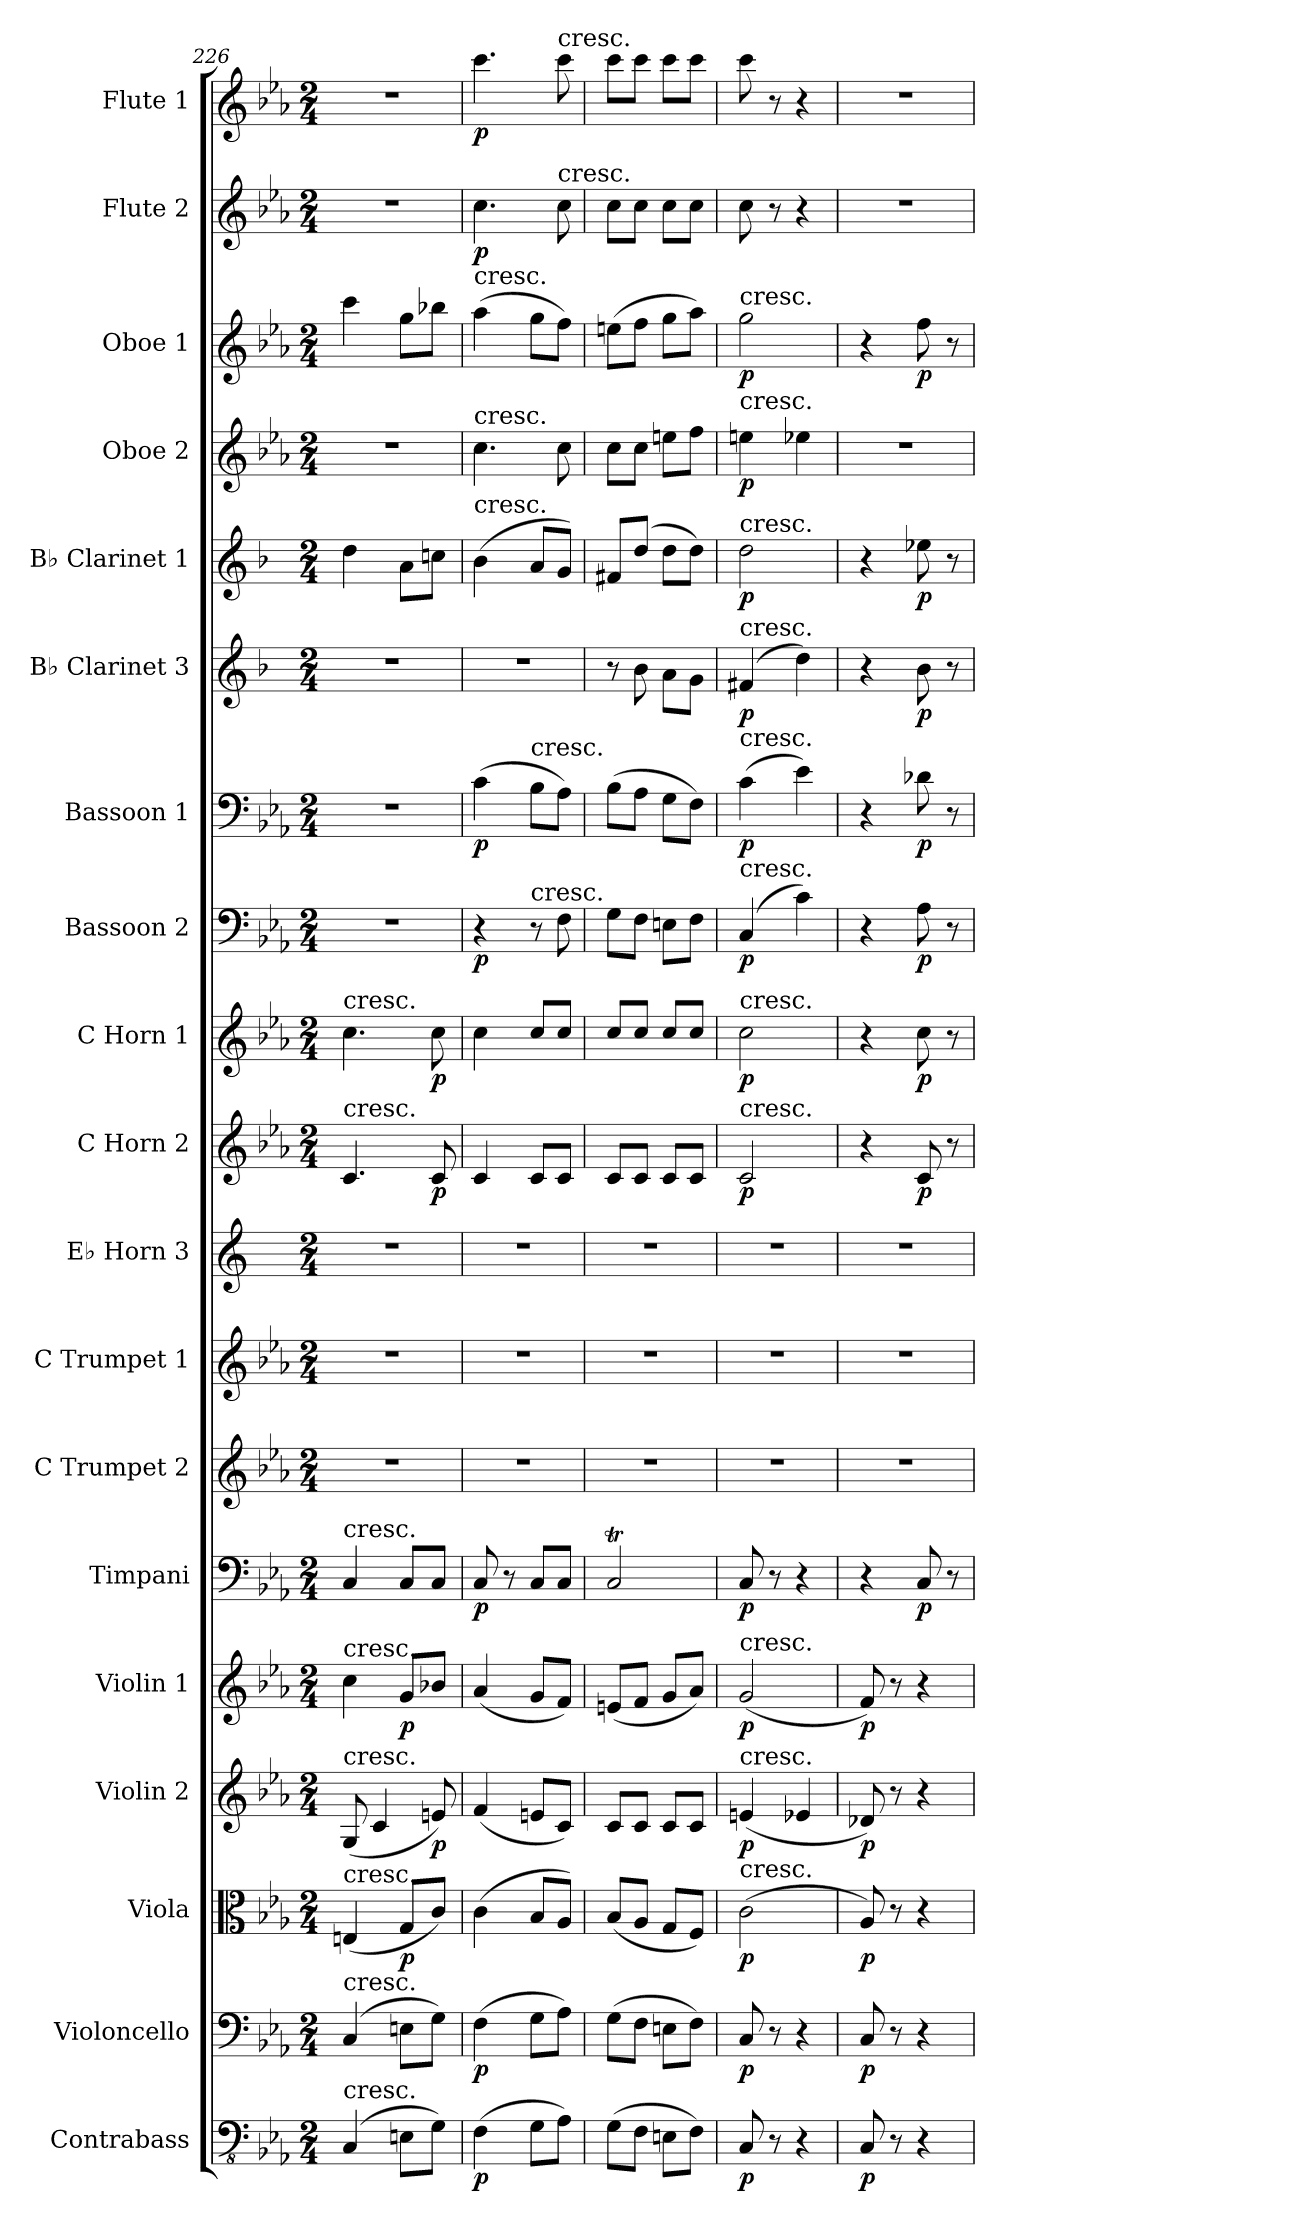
**kern	**dynam	**kern	**dynam	**kern	**dynam	**kern	**dynam	**kern	**dynam	**kern	**dynam	**kern	**kern	**kern	**kern	**dynam	**kern	**dynam	**kern	**dynam	**kern	**dynam	**kern	**dynam	**kern	**dynam	**kern	**dynam	**kern	**dynam	**kern	**dynam	**kern	**dynam
*part19	*part19	*part18	*part18	*part17	*part17	*part16	*part16	*part15	*part15	*part14	*part14	*part13	*part12	*part11	*part10	*part10	*part9	*part9	*part8	*part8	*part7	*part7	*part6	*part6	*part5	*part5	*part4	*part4	*part3	*part3	*part2	*part2	*part1	*part1
*staff19	*staff19	*staff18	*staff18	*staff17	*staff17	*staff16	*staff16	*staff15	*staff15	*staff14	*staff14	*staff13	*staff12	*staff11	*staff10	*staff10	*staff9	*staff9	*staff8	*staff8	*staff7	*staff7	*staff6	*staff6	*staff5	*staff5	*staff4	*staff4	*staff3	*staff3	*staff2	*staff2	*staff1	*staff1
*I"Contrabass	*	*I"Violoncello	*	*I"Viola	*	*I"Violin 2	*	*I"Violin 1	*	*I"Timpani	*	*I"C Trumpet 2	*I"C Trumpet 1	*I"E♭ Horn 3	*I"C Horn 2	*	*I"C Horn 1	*	*I"Bassoon 2	*	*I"Bassoon 1	*	*I"B♭ Clarinet 3	*	*I"B♭ Clarinet 1	*	*I"Oboe 2	*	*I"Oboe 1	*	*I"Flute 2	*	*I"Flute 1	*
*I'Cb	*	*I'Vc	*	*I'Vla	*	*I'Vln 2	*	*I'Vln 1	*	*I'Timp	*	*I'Tpt 2	*I'Tpt 1	*I'Hn 3	*I'Hn 2	*	*I'Hn 1	*	*I'Bsn 2	*	*I'Bsn 1	*	*I'Cl 2	*	*I'Cl 1	*	*I'Ob 2	*	*I'Ob 1	*	*I'Fl 2	*	*I'Fl 1	*
*clefFv4	*	*clefF4	*	*clefC3	*	*clefG2	*	*clefG2	*	*clefF4	*	*clefG2	*clefG2	*clefG2	*clefG2	*	*clefG2	*	*clefF4	*	*clefF4	*	*clefG2	*	*clefG2	*	*clefG2	*	*clefG2	*	*clefG2	*	*clefG2	*
*	*	*	*	*	*	*	*	*	*	*	*	*	*	*ITrd5c9	*ITrd7c12	*	*ITrd7c12	*	*	*	*	*	*ITrd1c2	*	*ITrd1c2	*	*	*	*	*	*	*	*	*
*k[b-e-a-]	*	*k[b-e-a-]	*	*k[b-e-a-]	*	*k[b-e-a-]	*	*k[b-e-a-]	*	*k[b-e-a-]	*	*k[b-e-a-]	*k[b-e-a-]	*k[b-e-a-]	*k[b-e-a-]	*	*k[b-e-a-]	*	*k[b-e-a-]	*	*k[b-e-a-]	*	*k[b-e-a-]	*	*k[b-e-a-]	*	*k[b-e-a-]	*	*k[b-e-a-]	*	*k[b-e-a-]	*	*k[b-e-a-]	*
*M2/4	*	*M2/4	*	*M2/4	*	*M2/4	*	*M2/4	*	*M2/4	*	*M2/4	*M2/4	*M2/4	*M2/4	*	*M2/4	*	*M2/4	*	*M2/4	*	*M2/4	*	*M2/4	*	*M2/4	*	*M2/4	*	*M2/4	*	*M2/4	*
=226	=226	=226	=226	=226	=226	=226	=226	=226	=226	=226	=226	=226	=226	=226	=226	=226	=226	=226	=226	=226	=226	=226	=226	=226	=226	=226	=226	=226	=226	=226	=226	=226	=226	=226
!	!	!	!	!	!	!	!	!	!	!	!	!	!	!	!	!	!LO:TX:a:t=cresc.	!	!	!	!	!	!	!	!	!	!	!	!	!	!	!	!	!
!	!	!	!	!	!	!	!	!	!	!	!	!	!	!	!LO:TX:a:t=cresc.	!	!	!	!	!	!	!	!	!	!	!	!	!	!	!	!	!	!	!
!	!	!	!	!	!	!	!	!	!	!LO:TX:a:t=cresc.	!	!	!	!	!	!	!	!	!	!	!	!	!	!	!	!	!	!	!	!	!	!	!	!
!	!	!	!	!	!	!	!	!LO:TX:a:t=cresc.	!	!	!	!	!	!	!	!	!	!	!	!	!	!	!	!	!	!	!	!	!	!	!	!	!	!
!	!	!	!	!	!	!LO:TX:a:t=cresc.	!	!	!	!	!	!	!	!	!	!	!	!	!	!	!	!	!	!	!	!	!	!	!	!	!	!	!	!
!	!	!	!	!LO:TX:a:t=cresc.	!	!	!	!	!	!	!	!	!	!	!	!	!	!	!	!	!	!	!	!	!	!	!	!	!	!	!	!	!	!
!	!	!LO:TX:a:t=cresc.	!	!	!	!	!	!	!	!	!	!	!	!	!	!	!	!	!	!	!	!	!	!	!	!	!	!	!	!	!	!	!	!
!LO:TX:a:t=cresc.	!	!	!	!	!	!	!	!	!	!	!	!	!	!	!	!	!	!	!	!	!	!	!	!	!	!	!	!	!	!	!	!	!	!
(4CC/	.	(4C/	.	(4En/	.	(8G/	.	4cc\	.	4C/	.	2r	2r	2r	4.C/	.	4.c\	.	2r	.	2r	.	2r	.	4cc\	.	2r	.	4ccc\	.	2r	.	2r	.
.	.	.	.	.	.	4c/	.	.	.	.	.	.	.	.	.	.	.	.	.	.	.	.	.	.	.	.	.	.	.	.	.	.	.	.
!	!	!	!	!	!LO:DY:b	!	!	!	!LO:DY:b	!	!	!	!	!	!	!	!	!	!	!	!	!	!	!	!	!	!	!	!	!	!	!	!	!
8EEn\L	.	8En\L	.	8G/L	p	.	.	8g/L	p	8C/L	.	.	.	.	.	.	.	.	.	.	.	.	.	.	8g\L	.	.	.	8gg\L	.	.	.	.	.
!	!	!	!	!	!	!	!LO:DY:b	!	!	!	!	!	!	!	!	!LO:DY:b	!	!LO:DY:b	!	!	!	!	!	!	!	!	!	!	!	!	!	!	!	!
8GG\J)	.	8G\J)	.	8c/J)	.	8en/)	p	8b-X/J	.	8C/J	.	.	.	.	8C/	p	8c\	p	.	.	.	.	.	.	8b-X\J	.	.	.	8bb-X\J	.	.	.	.	.
=227	=227	=227	=227	=227	=227	=227	=227	=227	=227	=227	=227	=227	=227	=227	=227	=227	=227	=227	=227	=227	=227	=227	=227	=227	=227	=227	=227	=227	=227	=227	=227	=227	=227	=227
!	!	!	!	!	!	!	!	!	!	!	!	!	!	!	!	!	!	!	!	!	!	!	!	!	!	!	!	!	!LO:TX:a:t=cresc.	!	!	!	!	!
!	!	!	!	!	!	!	!	!	!	!	!	!	!	!	!	!	!	!	!	!	!	!	!	!	!	!	!LO:TX:a:t=cresc.	!	!	!	!	!	!	!
!	!	!	!	!	!	!	!	!	!	!	!	!	!	!	!	!	!	!	!	!	!	!	!	!	!LO:TX:a:t=cresc.	!	!	!	!	!	!	!	!	!
!	!LO:DY:b	!	!LO:DY:b	!	!	!	!	!	!	!	!LO:DY:b	!	!	!	!	!	!	!	!	!LO:DY:b	!	!LO:DY:b	!	!	!	!	!	!	!	!	!	!LO:DY:b	!	!LO:DY:b
(4FF\	p	(4F\	p	(4c\	.	(4f/	.	(4a-/	.	8C/	p	2r	2r	2r	4C/	.	4c\	.	4r	p	(4c\	p	2r	.	(4a-\	.	4.cc\	.	(4aa-\	.	4.cc\	p	4.ccc\	p
.	.	.	.	.	.	.	.	.	.	8r	.	.	.	.	.	.	.	.	.	.	.	.	.	.	.	.	.	.	.	.	.	.	.	.
!	!	!	!	!	!	!	!	!	!	!	!	!	!	!	!	!	!	!	!	!	!LO:TX:a:t=cresc.	!	!	!	!	!	!	!	!	!	!	!	!	!
!	!	!	!	!	!	!	!	!	!	!	!	!	!	!	!	!	!	!	!LO:TX:a:t=cresc.	!	!	!	!	!	!	!	!	!	!	!	!	!	!	!
8GG\L	.	8G\L	.	8B-/L	.	8en/L	.	8g/L	.	8C/L	.	.	.	.	8C/L	.	8c/L	.	8r	.	8B-\L	.	.	.	8g/L	.	.	.	8gg\L	.	.	.	.	.
!	!	!	!	!	!	!	!	!	!	!	!	!	!	!	!	!	!	!	!	!	!	!	!	!	!	!	!	!	!	!	!	!	!LO:TX:a:t=cresc.	!
!	!	!	!	!	!	!	!	!	!	!	!	!	!	!	!	!	!	!	!	!	!	!	!	!	!	!	!	!	!	!	!LO:TX:a:t=cresc.	!	!	!
8AA-\J)	.	8A-\J)	.	8A-/J)	.	8c/J)	.	8f/J)	.	8C/J	.	.	.	.	8C/J	.	8c/J	.	8F\	.	8A-\J)	.	.	.	8f/J)	.	8cc\	.	8ff\J)	.	8cc\	.	8ccc\	.
!!LO:PB:g=z
=228	=228	=228	=228	=228	=228	=228	=228	=228	=228	=228	=228	=228	=228	=228	=228	=228	=228	=228	=228	=228	=228	=228	=228	=228	=228	=228	=228	=228	=228	=228	=228	=228	=228	=228
(8GG\L	.	(8G\L	.	(8B-/L	.	8c/L	.	(8en/L	.	2CT/	.	2r	2r	2r	8C/L	.	8c/L	.	8G\L	.	(8B-\L	.	8r	.	8en/L	.	8cc\L	.	(8een\L	.	8cc\L	.	8ccc\L	.
8FF\J	.	8F\J	.	8A-/J	.	8c/J	.	8f/J	.	.	.	.	.	.	8C/J	.	8c/J	.	8F\J	.	8A-\J	.	8a-\	.	(8cc/J	.	8cc\J	.	8ff\J	.	8cc\J	.	8ccc\J	.
8EEn\L	.	8En\L	.	8G/L	.	8c/L	.	8g/L	.	.	.	.	.	.	8C/L	.	8c/L	.	8En\L	.	8G\L	.	8g\L	.	8cc\L	.	8een\L	.	8gg\L	.	8cc\L	.	8ccc\L	.
8FF\J)	.	8F\J)	.	8F/J)	.	8c/J	.	8a-/J)	.	.	.	.	.	.	8C/J	.	8c/J	.	8F\J	.	8F\J)	.	8f\J	.	8cc\J)	.	8ff\J	.	8aa-\J)	.	8cc\J	.	8ccc\J	.
=229	=229	=229	=229	=229	=229	=229	=229	=229	=229	=229	=229	=229	=229	=229	=229	=229	=229	=229	=229	=229	=229	=229	=229	=229	=229	=229	=229	=229	=229	=229	=229	=229	=229	=229
!	!	!	!	!	!	!	!	!	!	!	!	!	!	!	!	!	!	!	!	!	!	!	!	!	!	!	!	!	!LO:TX:a:t=cresc.	!	!	!	!	!
!	!	!	!	!	!	!	!	!	!	!	!	!	!	!	!	!	!	!	!	!	!	!	!	!	!	!	!LO:TX:a:t=cresc.	!	!	!	!	!	!	!
!	!	!	!	!	!	!	!	!	!	!	!	!	!	!	!	!	!	!	!	!	!	!	!	!	!LO:TX:a:t=cresc.	!	!	!	!	!	!	!	!	!
!	!	!	!	!	!	!	!	!	!	!	!	!	!	!	!	!	!	!	!	!	!	!	!LO:TX:a:t=cresc.	!	!	!	!	!	!	!	!	!	!	!
!	!	!	!	!	!	!	!	!	!	!	!	!	!	!	!	!	!	!	!	!	!LO:TX:a:t=cresc.	!	!	!	!	!	!	!	!	!	!	!	!	!
!	!	!	!	!	!	!	!	!	!	!	!	!	!	!	!	!	!	!	!LO:TX:a:t=cresc.	!	!	!	!	!	!	!	!	!	!	!	!	!	!	!
!	!	!	!	!	!	!	!	!	!	!	!	!	!	!	!	!	!LO:TX:a:t=cresc.	!	!	!	!	!	!	!	!	!	!	!	!	!	!	!	!	!
!	!	!	!	!	!	!	!	!	!	!	!	!	!	!	!LO:TX:a:t=cresc.	!	!	!	!	!	!	!	!	!	!	!	!	!	!	!	!	!	!	!
!	!	!	!	!	!	!	!	!LO:TX:a:t=cresc.	!	!	!	!	!	!	!	!	!	!	!	!	!	!	!	!	!	!	!	!	!	!	!	!	!	!
!	!	!	!	!	!	!LO:TX:a:t=cresc.	!	!	!	!	!	!	!	!	!	!	!	!	!	!	!	!	!	!	!	!	!	!	!	!	!	!	!	!
!	!	!	!	!LO:TX:a:t=cresc.	!	!	!	!	!	!	!	!	!	!	!	!	!	!	!	!	!	!	!	!	!	!	!	!	!	!	!	!	!	!
!	!LO:DY:b	!	!LO:DY:b	!	!LO:DY:b	!	!LO:DY:b	!	!LO:DY:b	!	!LO:DY:b	!	!	!	!	!LO:DY:b	!	!LO:DY:b	!	!LO:DY:b	!	!LO:DY:b	!	!LO:DY:b	!	!LO:DY:b	!	!LO:DY:b	!	!LO:DY:b	!	!	!	!
8CC/	p	8C/	p	(2c\	p	(4en/	p	(2g/	p	8C/	p	2r	2r	2r	2C/	p	2c\	p	(4C/	p	(4c\	p	(4en/	p	2cc\	p	4een\	p	2gg\	p	8cc\	.	8ccc\	.
8r	.	8r	.	.	.	.	.	.	.	8r	.	.	.	.	.	.	.	.	.	.	.	.	.	.	.	.	.	.	.	.	8r	.	8r	.
4r	.	4r	.	.	.	4e-X/	.	.	.	4r	.	.	.	.	.	.	.	.	4c\)	.	4e-\)	.	4cc\)	.	.	.	4ee-X\	.	.	.	4r	.	4r	.
=230	=230	=230	=230	=230	=230	=230	=230	=230	=230	=230	=230	=230	=230	=230	=230	=230	=230	=230	=230	=230	=230	=230	=230	=230	=230	=230	=230	=230	=230	=230	=230	=230	=230	=230
!	!LO:DY:b	!	!LO:DY:b	!	!LO:DY:b	!	!LO:DY:b	!	!LO:DY:b	!	!	!	!	!	!	!	!	!	!	!	!	!	!	!	!	!	!	!	!	!	!	!	!	!
8CC/	p	8C/	p	8A-/)	p	8d-X/)	p	8f/)	p	4r	.	2r	2r	2r	4r	.	4r	.	4r	.	4r	.	4r	.	4r	.	2r	.	4r	.	2r	.	2r	.
8r	.	8r	.	8r	.	8r	.	8r	.	.	.	.	.	.	.	.	.	.	.	.	.	.	.	.	.	.	.	.	.	.	.	.	.	.
!	!	!	!	!	!	!	!	!	!	!	!LO:DY:b	!	!	!	!	!LO:DY:b	!	!LO:DY:b	!	!LO:DY:b	!	!LO:DY:b	!	!LO:DY:b	!	!LO:DY:b	!	!	!	!LO:DY:b	!	!	!	!
4r	.	4r	.	4r	.	4r	.	4r	.	8C/	p	.	.	.	8C/	p	8c\	p	8A-\	p	8d-X\	p	8a-\	p	8dd-X\	p	.	.	8ff\	p	.	.	.	.
.	.	.	.	.	.	.	.	.	.	8r	.	.	.	.	8r	.	8r	.	8r	.	8r	.	8r	.	8r	.	.	.	8r	.	.	.	.	.
=	=	=	=	=	=	=	=	=	=	=	=	=	=	=	=	=	=	=	=	=	=	=	=	=	=	=	=	=	=	=	=	=	=	=
*-	*-	*-	*-	*-	*-	*-	*-	*-	*-	*-	*-	*-	*-	*-	*-	*-	*-	*-	*-	*-	*-	*-	*-	*-	*-	*-	*-	*-	*-	*-	*-	*-	*-	*-
